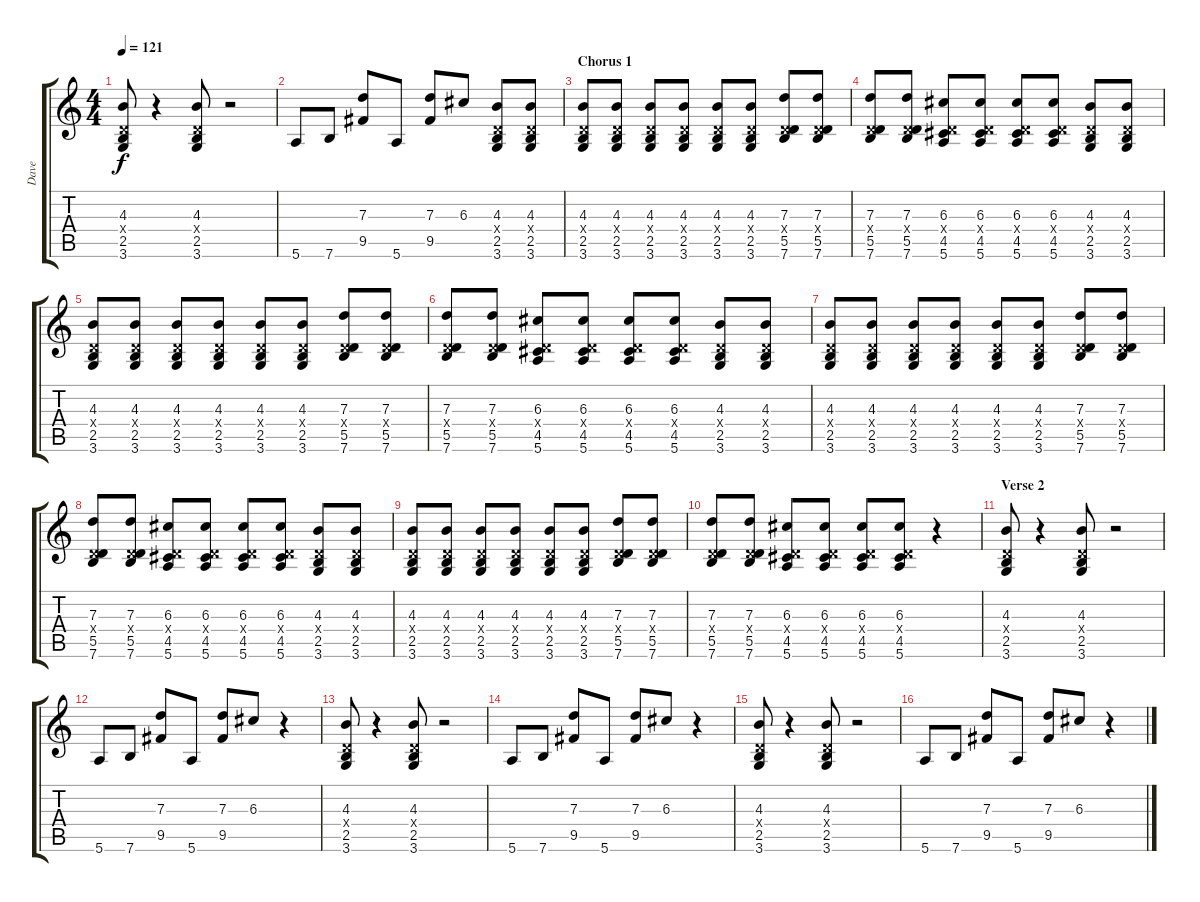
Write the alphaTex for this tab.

\track ("Dave" "Dave") {instrument electricguitarjazz}
\staff {score tabs}
\tuning (E4 B3 G3 D3 A2 E2) {hide}
\ts (4 4)
\tempo 121
\clef g2
\ks c
(4.3 0.4{x} 2.5 3.6).8{dy f} r.4 (4.3 0.4{x} 2.5 3.6).8 r.2 |
5.6.8 7.6.8 (7.3 9.5).8 5.6.8 (7.3 9.5).8 6.3.8 (4.3 0.4{x} 2.5 3.6).8 (4.3 0.4{x} 2.5 3.6).8 |
\section ("" "Chorus 1")
(4.3 0.4{x} 2.5 3.6).8 (4.3 0.4{x} 2.5 3.6).8 (4.3 0.4{x} 2.5 3.6).8 (4.3 0.4{x} 2.5 3.6).8 (4.3 0.4{x} 2.5 3.6).8 (4.3 0.4{x} 2.5 3.6).8 (7.3 0.4{x} 5.5 7.6).8 (7.3 0.4{x} 5.5 7.6).8 |
(7.3 0.4{x} 5.5 7.6).8 (7.3 0.4{x} 5.5 7.6).8 (6.3 0.4{x} 4.5 5.6).8 (6.3 0.4{x} 4.5 5.6).8 (6.3 0.4{x} 4.5 5.6).8 (6.3 0.4{x} 4.5 5.6).8 (4.3 0.4{x} 2.5 3.6).8 (4.3 0.4{x} 2.5 3.6).8 |
(4.3 0.4{x} 2.5 3.6).8 (4.3 0.4{x} 2.5 3.6).8 (4.3 0.4{x} 2.5 3.6).8 (4.3 0.4{x} 2.5 3.6).8 (4.3 0.4{x} 2.5 3.6).8 (4.3 0.4{x} 2.5 3.6).8 (7.3 0.4{x} 5.5 7.6).8 (7.3 0.4{x} 5.5 7.6).8 |
(7.3 0.4{x} 5.5 7.6).8 (7.3 0.4{x} 5.5 7.6).8 (6.3 0.4{x} 4.5 5.6).8 (6.3 0.4{x} 4.5 5.6).8 (6.3 0.4{x} 4.5 5.6).8 (6.3 0.4{x} 4.5 5.6).8 (4.3 0.4{x} 2.5 3.6).8 (4.3 0.4{x} 2.5 3.6).8 |
(4.3 0.4{x} 2.5 3.6).8 (4.3 0.4{x} 2.5 3.6).8 (4.3 0.4{x} 2.5 3.6).8 (4.3 0.4{x} 2.5 3.6).8 (4.3 0.4{x} 2.5 3.6).8 (4.3 0.4{x} 2.5 3.6).8 (7.3 0.4{x} 5.5 7.6).8 (7.3 0.4{x} 5.5 7.6).8 |
(7.3 0.4{x} 5.5 7.6).8 (7.3 0.4{x} 5.5 7.6).8 (6.3 0.4{x} 4.5 5.6).8 (6.3 0.4{x} 4.5 5.6).8 (6.3 0.4{x} 4.5 5.6).8 (6.3 0.4{x} 4.5 5.6).8 (4.3 0.4{x} 2.5 3.6).8 (4.3 0.4{x} 2.5 3.6).8 |
(4.3 0.4{x} 2.5 3.6).8 (4.3 0.4{x} 2.5 3.6).8 (4.3 0.4{x} 2.5 3.6).8 (4.3 0.4{x} 2.5 3.6).8 (4.3 0.4{x} 2.5 3.6).8 (4.3 0.4{x} 2.5 3.6).8 (7.3 0.4{x} 5.5 7.6).8 (7.3 0.4{x} 5.5 7.6).8 |
(7.3 0.4{x} 5.5 7.6).8 (7.3 0.4{x} 5.5 7.6).8 (6.3 0.4{x} 4.5 5.6).8 (6.3 0.4{x} 4.5 5.6).8 (6.3 0.4{x} 4.5 5.6).8 (6.3 0.4{x} 4.5 5.6).8 r.4 |
\section ("" "Verse 2")
(4.3 0.4{x} 2.5 3.6).8 r.4 (4.3 0.4{x} 2.5 3.6).8 r.2 |
5.6.8 7.6.8 (7.3 9.5).8 5.6.8 (7.3 9.5).8 6.3.8 r.4 |
(4.3 0.4{x} 2.5 3.6).8 r.4 (4.3 0.4{x} 2.5 3.6).8 r.2 |
5.6.8 7.6.8 (7.3 9.5).8 5.6.8 (7.3 9.5).8 6.3.8 r.4 |
(4.3 0.4{x} 2.5 3.6).8 r.4 (4.3 0.4{x} 2.5 3.6).8 r.2 |
5.6.8 7.6.8 (7.3 9.5).8 5.6.8 (7.3 9.5).8 6.3.8 r.4
